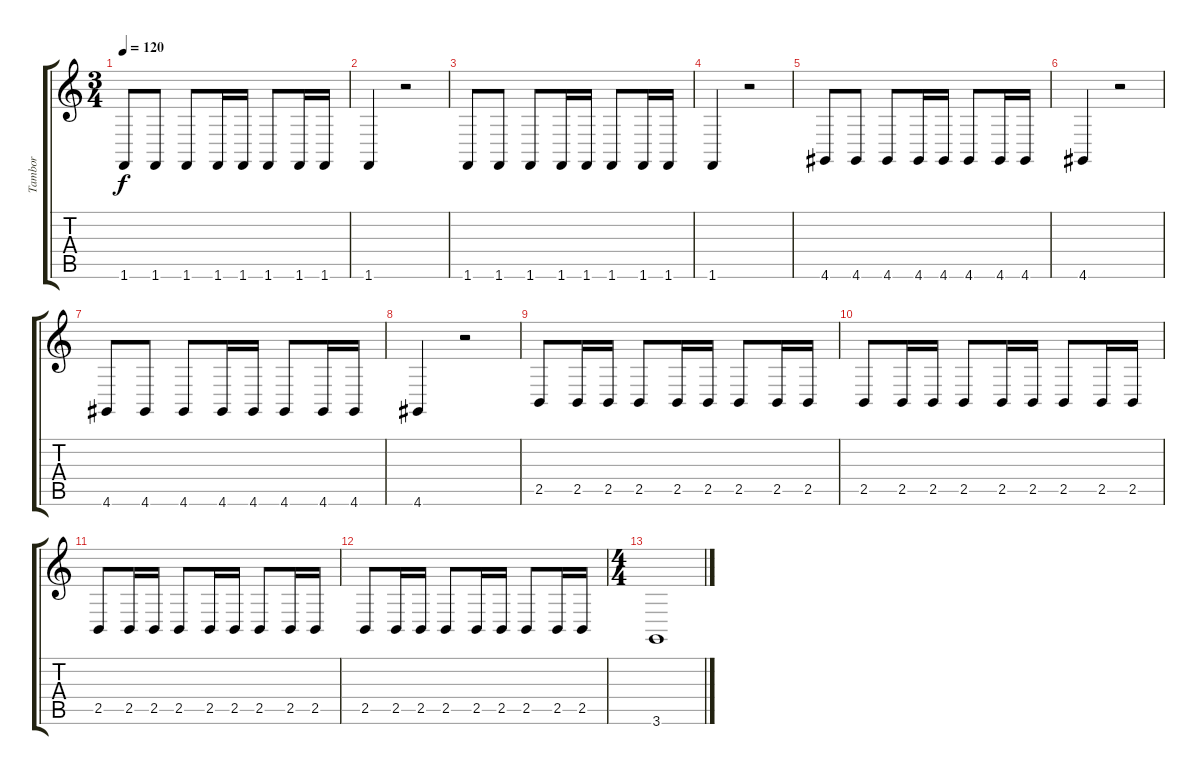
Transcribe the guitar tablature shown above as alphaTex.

\track ("Tambor" "Tambor") {instrument timpani}
\staff {score tabs}
\tuning (E4 B3 G3 D3 A2 E2) {hide}
\ts (3 4)
\tempo 120
\clef g2
\ks c
1.6.8{dy f instrument timpani} 1.6.8 1.6.8 1.6.16 1.6.16 1.6.8 1.6.16 1.6.16 |
1.6.4 r.2 |
1.6.8 1.6.8 1.6.8 1.6.16 1.6.16 1.6.8 1.6.16 1.6.16 |
1.6.4 r.2 |
4.6.8 4.6.8 4.6.8 4.6.16 4.6.16 4.6.8 4.6.16 4.6.16 |
4.6.4 r.2 |
4.6.8 4.6.8 4.6.8 4.6.16 4.6.16 4.6.8 4.6.16 4.6.16 |
4.6.4 r.2 |
2.5.8 2.5.16 2.5.16 2.5.8 2.5.16 2.5.16 2.5.8 2.5.16 2.5.16 |
2.5.8 2.5.16 2.5.16 2.5.8 2.5.16 2.5.16 2.5.8 2.5.16 2.5.16 |
2.5.8 2.5.16 2.5.16 2.5.8 2.5.16 2.5.16 2.5.8 2.5.16 2.5.16 |
2.5.8 2.5.16 2.5.16 2.5.8 2.5.16 2.5.16 2.5.8 2.5.16 2.5.16 |
\ts (4 4)
3.6.1
